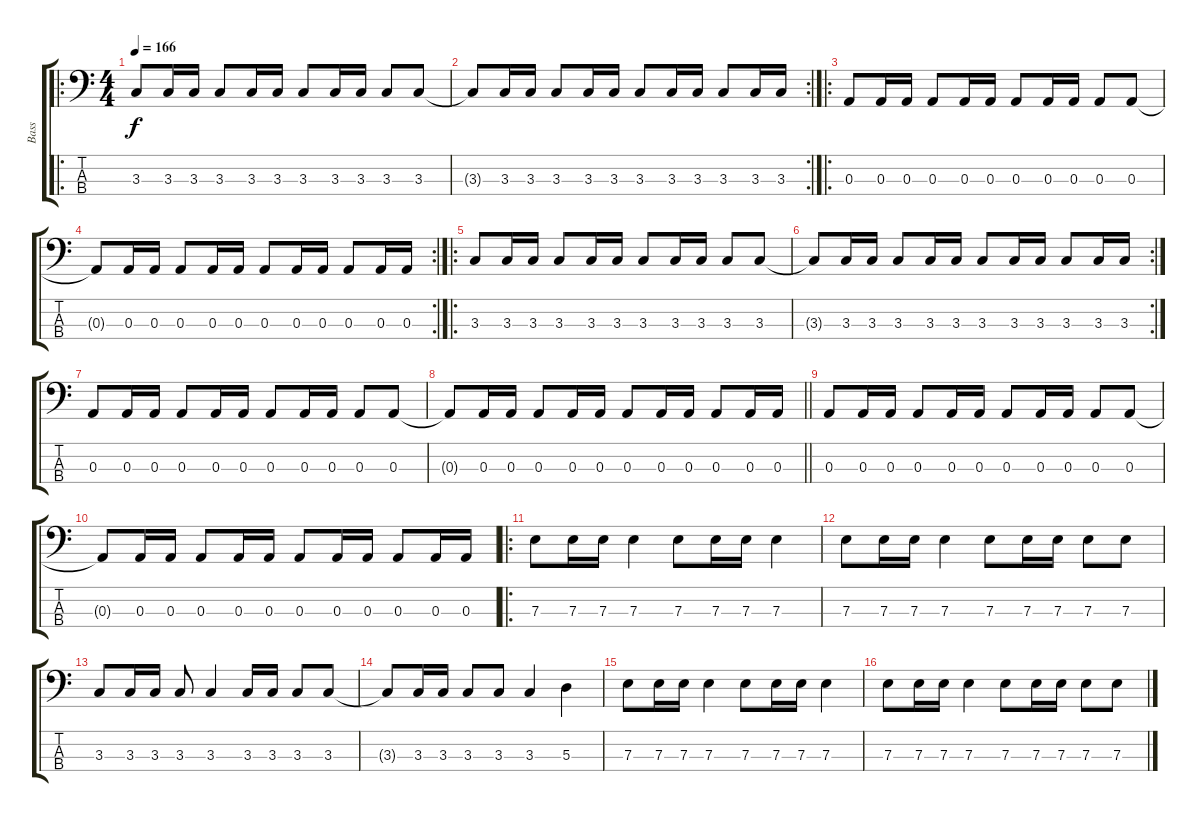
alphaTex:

\track ("Bass" "Bass") {instrument electricbassfinger}
\staff {score tabs}
\tuning (G2 D2 A1 E1) {hide}
\ro
\ts (4 4)
\tempo 166
\clef f4
\ks c
3.3.8{dy f} 3.3.16 3.3.16 3.3.8 3.3.16 3.3.16 3.3.8 3.3.16 3.3.16 3.3.8 3.3.8 |
\rc 2
3.3{t}.8 3.3.16 3.3.16 3.3.8 3.3.16 3.3.16 3.3.8 3.3.16 3.3.16 3.3.8 3.3.16 3.3.16 |
\ro
0.3.8 0.3.16 0.3.16 0.3.8 0.3.16 0.3.16 0.3.8 0.3.16 0.3.16 0.3.8 0.3.8 |
\rc 2
0.3{t}.8 0.3.16 0.3.16 0.3.8 0.3.16 0.3.16 0.3.8 0.3.16 0.3.16 0.3.8 0.3.16 0.3.16 |
\ro
3.3.8 3.3.16 3.3.16 3.3.8 3.3.16 3.3.16 3.3.8 3.3.16 3.3.16 3.3.8 3.3.8 |
\rc 2
3.3{t}.8 3.3.16 3.3.16 3.3.8 3.3.16 3.3.16 3.3.8 3.3.16 3.3.16 3.3.8 3.3.16 3.3.16 |
0.3.8 0.3.16 0.3.16 0.3.8 0.3.16 0.3.16 0.3.8 0.3.16 0.3.16 0.3.8 0.3.8 |
\barLineRight lightlight
0.3{t}.8 0.3.16 0.3.16 0.3.8 0.3.16 0.3.16 0.3.8 0.3.16 0.3.16 0.3.8 0.3.16 0.3.16 |
0.3.8 0.3.16 0.3.16 0.3.8 0.3.16 0.3.16 0.3.8 0.3.16 0.3.16 0.3.8 0.3.8 |
0.3{t}.8 0.3.16 0.3.16 0.3.8 0.3.16 0.3.16 0.3.8 0.3.16 0.3.16 0.3.8 0.3.16 0.3.16 |
\ro
7.3.8 7.3.16 7.3.16 7.3.4 7.3.8 7.3.16 7.3.16 7.3.4 |
7.3.8 7.3.16 7.3.16 7.3.4 7.3.8 7.3.16 7.3.16 7.3.8 7.3.8 |
3.3.8 3.3.16 3.3.16 3.3.8 3.3.4 3.3.16 3.3.16 3.3.8 3.3.8 |
3.3{t}.8 3.3.16 3.3.16 3.3.8 3.3.8 3.3.4 5.3.4 |
7.3.8 7.3.16 7.3.16 7.3.4 7.3.8 7.3.16 7.3.16 7.3.4 |
7.3.8 7.3.16 7.3.16 7.3.4 7.3.8 7.3.16 7.3.16 7.3.8 7.3.8
